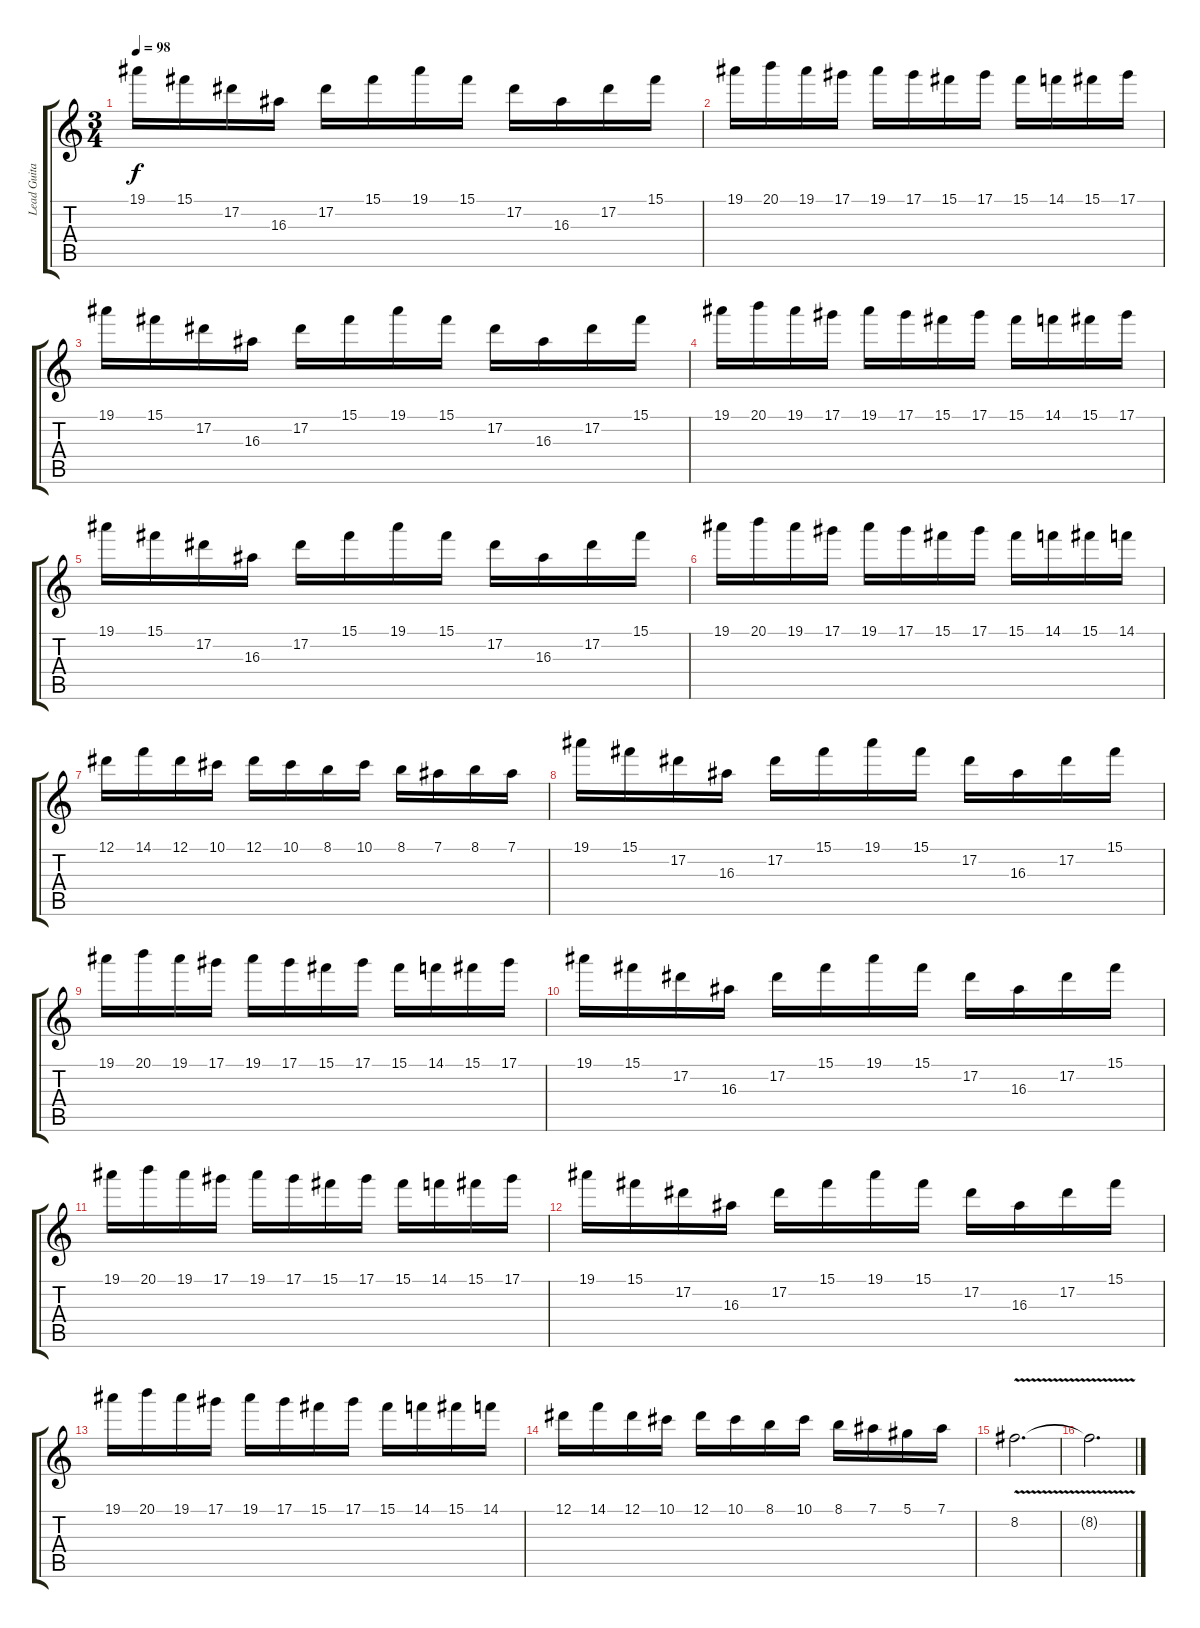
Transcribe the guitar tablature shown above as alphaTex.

\track ("Lead Guitar" "Lead Guita") {instrument distortionguitar}
\staff {score tabs}
\tuning (Eb4 Bb3 Gb3 Db3 Ab2 Eb2) {hide}
\ts (3 4)
\tempo 98
\clef g2
\ks c
19.1.16{dy f instrument overdrivenguitar} 15.1.16 17.2.16 16.3.16 17.2.16 15.1.16 19.1.16 15.1.16 17.2.16 16.3.16 17.2.16 15.1.16 |
19.1.16 20.1.16 19.1.16 17.1.16 19.1.16 17.1.16 15.1.16 17.1.16 15.1.16 14.1.16 15.1.16 17.1.16 |
19.1.16 15.1.16 17.2.16 16.3.16 17.2.16 15.1.16 19.1.16 15.1.16 17.2.16 16.3.16 17.2.16 15.1.16 |
19.1.16 20.1.16 19.1.16 17.1.16 19.1.16 17.1.16 15.1.16 17.1.16 15.1.16 14.1.16 15.1.16 17.1.16 |
19.1.16 15.1.16 17.2.16 16.3.16 17.2.16 15.1.16 19.1.16 15.1.16 17.2.16 16.3.16 17.2.16 15.1.16 |
19.1.16 20.1.16 19.1.16 17.1.16 19.1.16 17.1.16 15.1.16 17.1.16 15.1.16 14.1.16 15.1.16 14.1.16 |
12.1.16 14.1.16 12.1.16 10.1.16 12.1.16 10.1.16 8.1.16 10.1.16 8.1.16 7.1.16 8.1.16 7.1.16 |
19.1.16 15.1.16 17.2.16 16.3.16 17.2.16 15.1.16 19.1.16 15.1.16 17.2.16 16.3.16 17.2.16 15.1.16 |
19.1.16 20.1.16 19.1.16 17.1.16 19.1.16 17.1.16 15.1.16 17.1.16 15.1.16 14.1.16 15.1.16 17.1.16 |
19.1.16 15.1.16 17.2.16 16.3.16 17.2.16 15.1.16 19.1.16 15.1.16 17.2.16 16.3.16 17.2.16 15.1.16 |
19.1.16 20.1.16 19.1.16 17.1.16 19.1.16 17.1.16 15.1.16 17.1.16 15.1.16 14.1.16 15.1.16 17.1.16 |
19.1.16 15.1.16 17.2.16 16.3.16 17.2.16 15.1.16 19.1.16 15.1.16 17.2.16 16.3.16 17.2.16 15.1.16 |
19.1.16 20.1.16 19.1.16 17.1.16 19.1.16 17.1.16 15.1.16 17.1.16 15.1.16 14.1.16 15.1.16 14.1.16 |
12.1.16 14.1.16 12.1.16 10.1.16 12.1.16 10.1.16 8.1.16 10.1.16 8.1.16 7.1.16 5.1.16 7.1.16 |
8.2{v}.2{d} |
8.2{t}.2{d}
